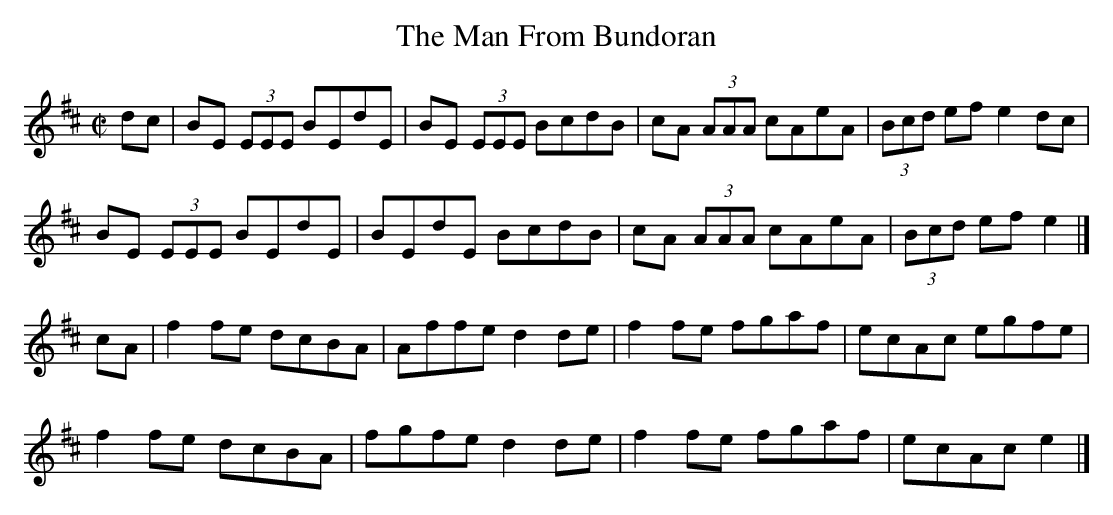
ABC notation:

X:1
T:The Man From Bundoran
M:C|
L:1/8
K:D
dc | BE (3EEE BEdE | BE (3EEE BcdB |cA (3AAA cAeA |(3Bcd ef e2dc |
BE (3EEE BEdE | BEdE BcdB |cA (3AAA cAeA | (3Bcd ef e2 |]
cA | f2fe dcBA | Affe d2de | f2fe fgaf | ecAc egfe |
f2fe dcBA | fgfe d2de | f2fe fgaf | ecAc e2 |]
